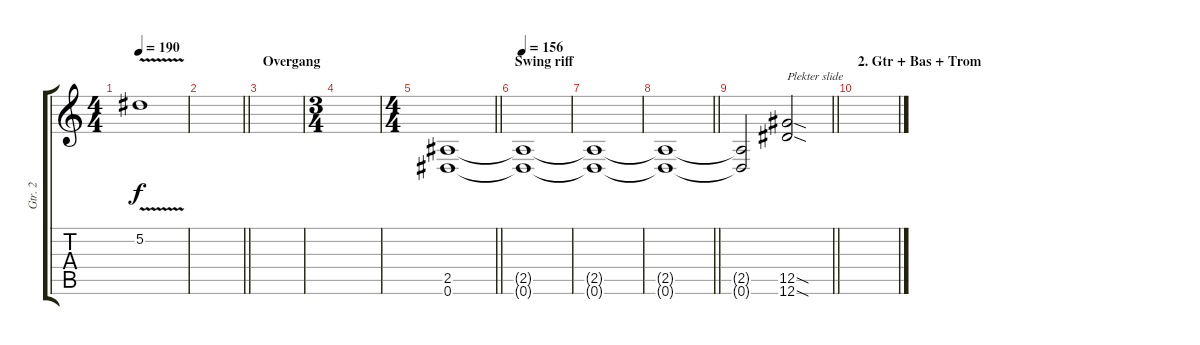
\track ("Gtr. 2" "Gtr. 2") {instrument distortionguitar}
\staff {score tabs}
\tuning (Eb4 Bb3 Gb3 Db3 Ab2 Eb2) {hide}
\ts (4 4)
\tempo 190
\clef g2
\ks c
5.2{v t}.1{dy f} |
\barLineRight lightlight
|
\section ("" "Overgang")
|
\ts (3 4)
|
\ts (4 4)
\barLineRight lightlight
(2.5 0.6).1 |
\section ("" "Swing riff")
\tempo 156
(2.5{t} 0.6{t}).1 |
(2.5{t} 0.6{t}).1 |
\barLineRight lightlight
(2.5{t} 0.6{t}).1 |
\barLineRight lightlight
(2.5{t} 0.6{t}).2 (12.5{sod} 12.6{sod}).2{txt "Plekter slide"} |
\section ("" "2. Gtr + Bas + Trom")
